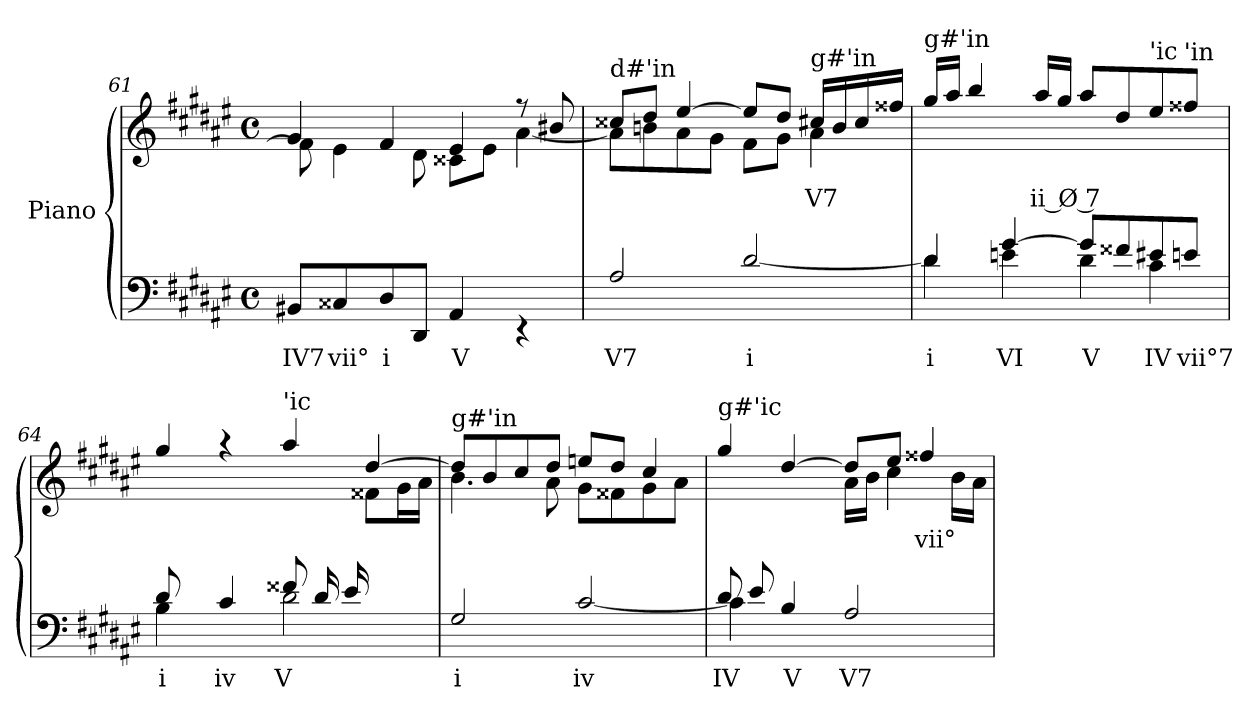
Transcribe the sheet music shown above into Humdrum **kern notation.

**kern	**text	**kern	**text
*part1	*part1	*part1	*part1
*staff2	*staff2	*staff1	*staff1
*I"Piano	*	*	*
!!LO:PB:g=z
*clefF4	*	*clefG2	*
*k[f#c#g#d#a#e#]	*	*k[f#c#g#d#a#e#]	*
*M4/4	*	*M4/4	*
*met(c)	*	*met(c)	*
=61	=61	=61	=61
*^	*	*	*
!	!	!	!LO:TX:a:t=d#'ic	!
!	!	!LO:LY:b	!	!
*	*	*	*^	*
1ryy	8BB#Xi/L	IV7	4g#j/	8f#Z\]	.
!	!	!LO:LY:b	!	!	!
.	8C##Xi/	vii°	.	4e#Z\	.
!	!	!LO:LY:b	!	!	!
.	8D#i/	i	4f#j/	.	.
.	8DD#i/J	.	.	8d#Z\	.
!	!	!LO:LY:b	!	!	!
.	4AA#i/	V	4e#j/	8c##XZ\L	.
.	.	.	.	8e#Z\J	.
.	4rEE	.	8r	[4a#Z\	.
.	.	.	8b#Xj/	.	.
=62	=62	=62	=62	=62	=62
!	!	!	!LO:TX:a:t=d#'in	!	!
!	!	!LO:LY:b	!	!	!
1ryy	2A#i/	V7	8cc##Xj/L	8a#Z\L]	.
.	.	.	8dd#j/J	8bnZ\	.
.	.	.	[4ee#j/	8a#Z\	.
.	.	.	.	8g#Z\J	.
!	!	!LO:LY:b	!	!	!
.	[2d#i/	i	8ee#j/L]	8f#Z\L	.
.	.	.	8dd#j/J	8g#Z\J	.
!	!	!	!LO:TX:a:t=g#'in	!	!
!	!	!	!	!	!LO:LY:b
.	.	.	16cc#Xj/LL	4a#Z\	V7
.	.	.	16bj/	.	.
.	.	.	16cc#j/	.	.
.	.	.	16ff##Xj/JJ	.	.
*v	*v	*	*	*	*
*	*	*v	*v	*
=63	=63	=63	=63
!	!	!LO:TX:a:t=g#'in	!
!	!LO:LY:b	!	!
*^	*	*	*
*	*^	*	*	*
4d#Z/	1ryy	4d#i\]	i	16gg#j/LL	.
.	.	.	.	16aa#j/JJ	.
.	.	.	.	4bbj/	.
!	!	!	!LO:LY:b	!	!
[4g#Z/	.	4eni\	VI	.	.
!	!	!	!	!	!LO:LY:b
.	.	.	.	16aa#j/LL	ii Ø 7
.	.	.	.	16gg#j/JJ	.
!	!	!	!LO:LY:b	!	!
8g#Z/L]	.	4d#i\	V	8aa#j/L	.
8f##XZ/	.	.	.	8dd#j/	.
!	!	!	!	!LO:TX:a:t='ic	!
!	!	!	!LO:LY:b	!	!
8e#XZ/	.	4c#i\	IV	8ee#j/	.
!	!	!	!	!LO:TX:a:t='in	!
!	!	!	!LO:LY:b	!	!
8enZ/J	.	.	vii°7	8ff##Xj/J	.
!!LO:LB:g=z
=64	=64	=64	=64	=64	=64
!	!	!	!	!LO:TX:a:t=g#'a	!
!	!	!	!LO:LY:b	!	!
*	*	*	*	*^	*
8d#Z/L	1ryy	4Bi\	i	4gg#j/	8ryy	.
4.ryy	.	.	.	.	8bZ\	.
!	!	!	!LO:LY:b	!	!	!
.	.	4c#i/	iv	4r	8a#Z\	.
.	.	.	.	.	8g#Z\J	.
!	!	!	!	!LO:TX:a:t='ic	!	!
!	!	!	!LO:LY:b	!	!	!
8f##XZ/L	.	2d#i\	V	4aa#j/	4ryy	.
16d#Z/L	.	.	.	.	.	.
16e#Z/JJ	.	.	.	.	.	.
4ryy	.	.	.	[4dd#j/	8f##XZ\L	.
.	.	.	.	.	16g#Z\L	.
.	.	.	.	.	16a#Z\JJ	.
*	*v	*v	*	*	*	*
=65	=65	=65	=65	=65	=65
!	!	!	!LO:TX:a:t=g#'in	!	!
!	!	!LO:LY:b	!	!	!
1ryy	2G#i/	i	8dd#j/L]	4.bZ\	.
.	.	.	8bj/	.	.
.	.	.	8cc#j/	.	.
.	.	.	8dd#j/J	8a#Z\	.
!	!	!LO:LY:b	!	!	!
.	[2c#i/	iv	8eenj/L	8g#Z\L	.
.	.	.	8dd#j/J	8f##XZ\	.
.	.	.	4cc#j/	8g#Z\	.
.	.	.	.	8a#Z\J	.
*v	*v	*	*	*	*
=66	=66	=66	=66	=66
!	!	!LO:TX:a:t=g#'ic	!	!
!	!LO:LY:b	!	!	!
*^	*	*	*	*
*	*^	*	*	*	*
8d#Z/L	1ryy	4c#i\]	IV	4gg#j/	4ryy	.
8e#Z/	.	.	.	.	.	.
!	!	!	!LO:LY:b	!	!	!
2.ryy	.	4Bi/	V	[4dd#j/	8f##XZ\	.
!	!	!	!	!	!	!LO:LY:b
.	.	.	.	.	8g#Z\J	i
!	!	!	!LO:LY:b	!	!	!
.	.	2A#i/	V7	8dd#j/L]	16a#Z\LL	.
.	.	.	.	.	16bZ\JJ	.
.	.	.	.	8ee#j/J	4cc#Z\	.
!	!	!	!	!	!	!LO:LY:b
.	.	.	.	4ff##Xj/	.	vii°
.	.	.	.	.	16bZ\LL	.
.	.	.	.	.	16a#Z\JJ	.
*v	*v	*v	*	*	*	*
*	*	*v	*v	*
=	=	=	=
*-	*-	*-	*-
